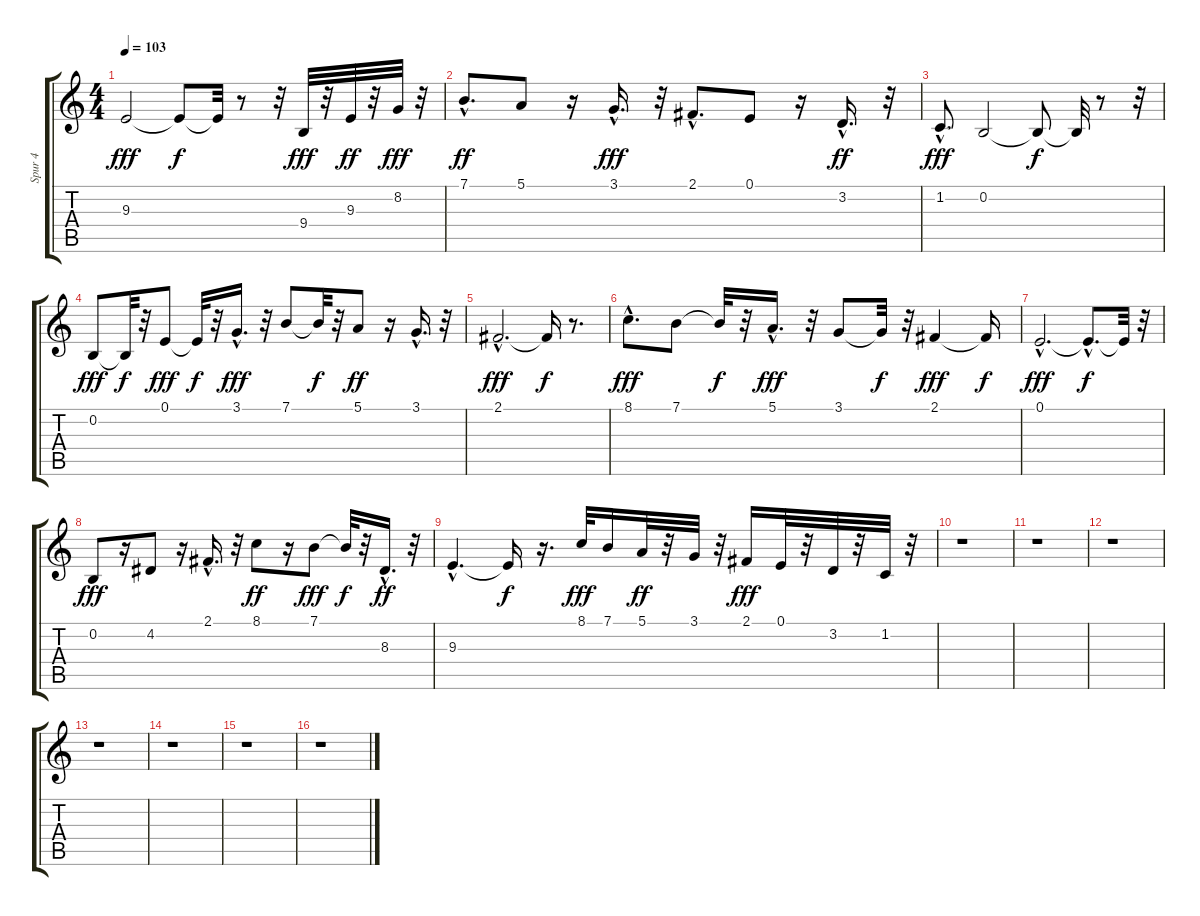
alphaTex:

\track ("Spur 4" "Spur 4") {instrument fx4atmosphere}
\staff {score tabs}
\tuning (E4 B3 G3 D3 A2 E2) {hide}
\ts (4 4)
\tempo 103
\clef g2
\ks c
9.3.2{dy fff} 9.3{t}.8{dy f} 9.3{t}.32 r.8 r.32 9.4.32{dy fff} r.32 9.3.32{dy ff} r.32 8.2.32{dy fff} r.32 |
7.1{hac}.8{d dy ff} 5.1.8 r.16 3.1{hac}.16{d dy fff} r.32 2.1{hac}.8{d} 0.1.8 r.16 3.2{hac}.16{d dy ff} r.32 |
1.2{hac}.8{d dy fff} 0.2.2 0.2{t}.8{dy f} 0.2{t}.32 r.8 r.32 |
0.2.8{dy fff} 0.2{t}.32{dy f} r.32 0.1.8{dy fff} 0.1{t}.32{dy f} r.32 3.1{hac}.16{d dy fff} r.32 7.1.8 7.1{t}.32{dy f} r.32 5.1.8{dy ff} r.16 3.1{hac}.16{d} r.32 |
2.1{hac}.2{d dy fff} 2.1{t}.16{dy f} r.8{d} |
8.1{hac}.8{d dy fff} 7.1.8 7.1{t}.32{dy f} r.32 5.1{hac}.16{d dy fff} r.32 3.1.8 3.1{t}.32{dy f} r.32 2.1.4{dy fff} 2.1{t}.16{dy f} |
0.1{hac}.2{d dy fff} 0.1{hac t}.8{d dy f} 0.1{t}.32 r.32 |
0.2.8{dy fff} r.16 4.2.8 r.16 2.1{hac}.16{d} r.32 8.1.8{dy ff} r.16 7.1.8{dy fff} 7.1{t}.32{dy f} r.32 8.3{hac}.16{d dy ff} r.32 |
9.3{hac}.4{d} 9.3{t}.16{dy f} r.16{d} 8.1.32{dy fff} 7.1.16 5.1.32{dy ff} r.32 3.1.32 r.32 2.1.16{dy fff} 0.1.32 r.32 3.2.32 r.32 1.2.32 r.32 |
r.1 |
r.1 |
r.1 |
r.1 |
r.1 |
r.1 |
r.1
